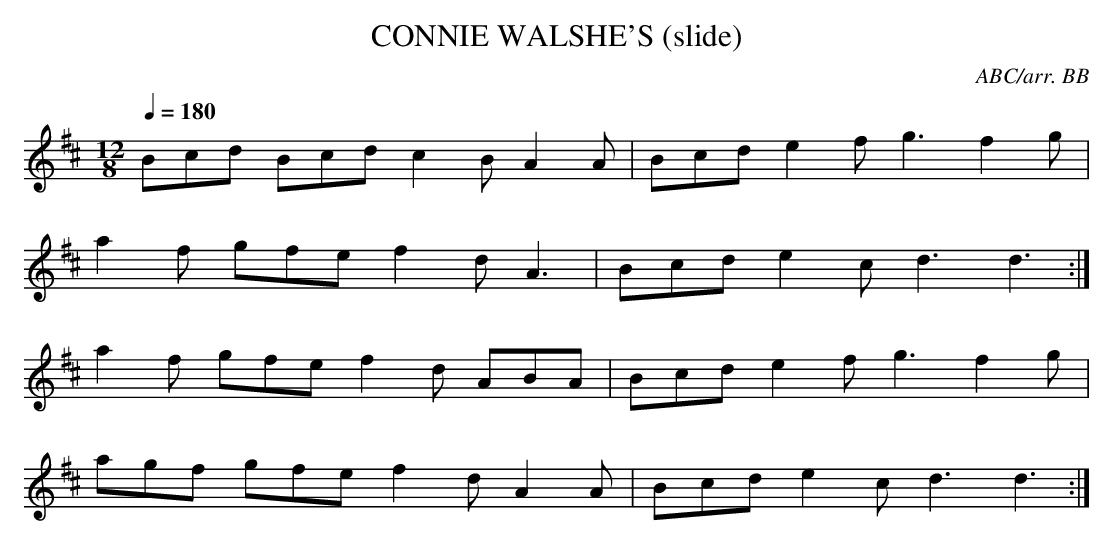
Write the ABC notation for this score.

X:1
T:CONNIE WALSHE'S (slide)
C:ABC/arr. BB
M:12/8
Q:1/4=180
L:1/8
K:D
Bcd Bcd c2B A2A|Bcd e2f g3 f2g|
a2f gfe f2d A3|Bcd e2c d3 d3 :|
a2f gfe f2d ABA|Bcd e2f g3 f2g|
agf gfe f2d A2A|Bcd e2c d3 d3 :|
